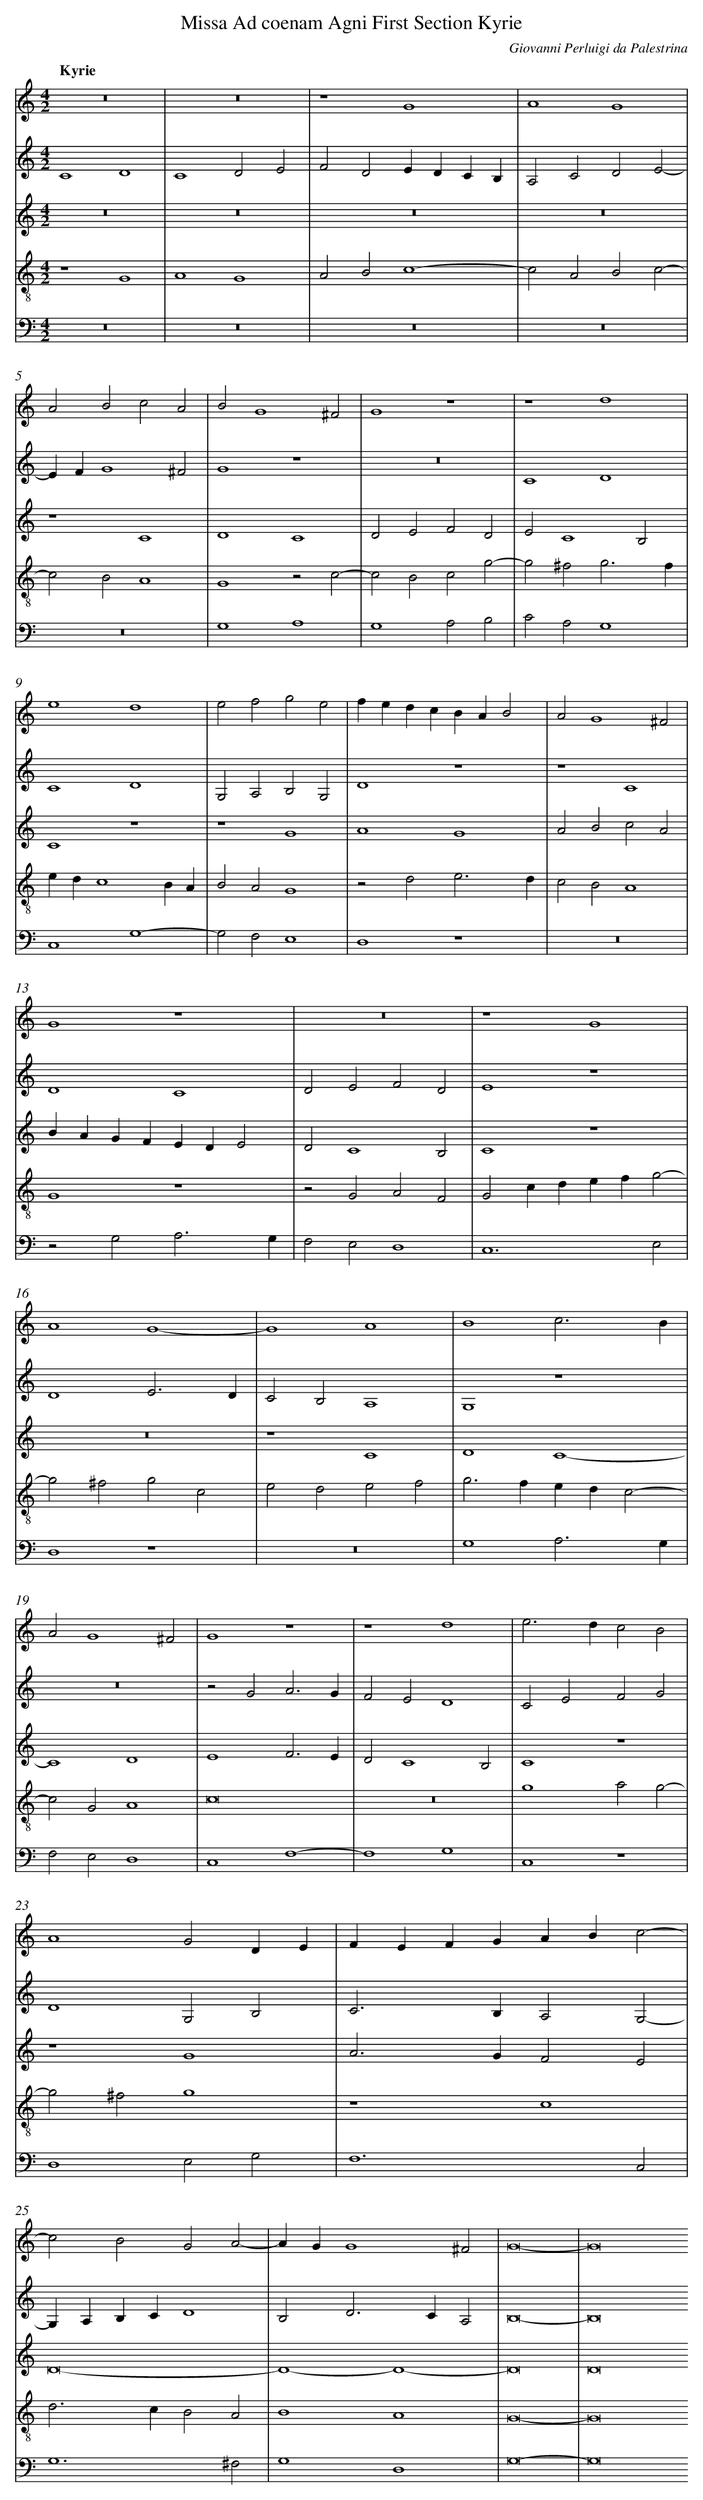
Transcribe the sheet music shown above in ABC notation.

X:1
T: Missa Ad coenam Agni First Section Kyrie
C: Giovanni Perluigi da Palestrina
L: 1/4
M: 4/2
Q: "Kyrie"
V: 1 clef=treble
V: 2 clef=treble
V: 3 clef=treble
V: 4 clef=treble-8
V: 5 clef=bass
K: C
[V:1] z8 |
[V:2] C4D4 |
[V:3] z8 |
[V:4] z4G4 |
[V:5] z8 |
[V:1] z8 |
[V:2] C4D2E2 |
[V:3] z8 |
[V:4] A4G4 |
[V:5] z8 |
[V:1] z4G4 |
[V:2] F2D2EDCB, |
[V:3] z8 |
[V:4] A2B2c4- |
[V:5] z8 |
[V:1] A4G4 |
[V:2] A,2C2D2E2- |
[V:3] z8 |
[V:4] c2A2B2c2- |
[V:5] z8 |
[V:1] A2B2c2A2 |
[V:2] EFG4^F2 |
[V:3] z4C4 |
[V:4] c2B2A4 |
[V:5] z8 |
[V:1] B2G4^F2 |
[V:2] G4z4 |
[V:3] D4C4 |
[V:4] G4z2c2- |
[V:5] G,4A,4 |
[V:1] G4z4 |
[V:2] z8 |
[V:3] D2E2F2D2 |
[V:4] c2B2c2g2- |
[V:5] G,4A,2B,2 |
[V:1] z4d4 |
[V:2] C4D4 |
[V:3] E2C4B,2 |
[V:4] g2^f2g3f |
[V:5] C2A,2G,4 |
[V:1] e4d4 |
[V:2] C4D4 |
[V:3] C4z4 |
[V:4] edc4BA |
[V:5] C,4G,4- |
[V:1] e2f2g2e2 |
[V:2] G,2A,2B,2G,2 |
[V:3] z4G4 |
[V:4] B2A2G4 |
[V:5] G,2F,2E,4 |
[V:1] fedcBAB2 |
[V:2] D4z4 |
[V:3] A4G4 |
[V:4] z2d2e3d |
[V:5] D,4z4 |
[V:1] A2G4^F2 |
[V:2] z4C4 |
[V:3] A2B2c2A2 |
[V:4] c2B2A4 |
[V:5] z8 |
[V:1] G4z4 |
[V:2] D4C4 |
[V:3] BAGFEDE2 |
[V:4] G4z4 |
[V:5] z2G,2A,3G, |
[V:1] z8 |
[V:2] D2E2F2D2 |
[V:3] D2C4B,2 |
[V:4] z2G2A2F2 |
[V:5] F,2E,2D,4 |
[V:1] z4G4 |
[V:2] E4z4 |
[V:3] C4z4 |
[V:4] G2cdefg2- |
[V:5] C,6E,2 |
[V:1] A4G4- |
[V:2] D4E3D |
[V:3] z8 |
[V:4] g2^f2g2c2 |
[V:5] D,4z4 |
[V:1] G4A4 |
[V:2] C2B,2A,4 |
[V:3] z4C4 |
[V:4] e2d2e2f2 |
[V:5] z8 |
[V:1] B4c3B |
[V:2] G,4z4 |
[V:3] D4C4- |
[V:4] g2>f2edc2- |
[V:5] G,4A,3G, |
[V:1] A2G4^F2 |
[V:2] z8 |
[V:3] C4D4 |
[V:4] c2G2A4 |
[V:5] F,2E,2D,4 |
[V:1] G4z4 |
[V:2] z2G2A3G |
[V:3] E4F3E |
[V:4] c8 |
[V:5] C,4F,4- |
[V:1] z4d4 |
[V:2] F2E2D4 |
[V:3] D2C4B,2 |
[V:4] z8 |
[V:5] F,4G,4 |
[V:1] e2>d2c2B2 |
[V:2] C2E2F2G2 |
[V:3] C4z4 |
[V:4] g4a2g2- |
[V:5] C,4z4 |
[V:1] A4G2DE |
[V:2] D4G,2B,2 |
[V:3] z4G4 |
[V:4] g2^f2g4 |
[V:5] D,4E,2G,2 |
[V:1] FEFGABc2- |
[V:2] C2>B,2A,2G,2- |
[V:3] A2>G2F2E2 |
[V:4] z4c4 |
[V:5] F,6C,2 |
[V:1] c2B2G2A2- |
[V:2] G,A,B,CD4 |
[V:3] D8- |
[V:4] d2>c2B2A2 |
[V:5] G,6^F,2 |
[V:1] AGG4^F2 |
[V:2] B,2D2>C2A,2 |
[V:3] D4-D4- |
[V:4] B4A4 |
[V:5] G,4D,4 |
[V:1] G8- |
[V:2] B,8- |
[V:3] D8 |
[V:4] G8- |
[V:5] G,8- |
[V:1] G8
[V:2] B,8
[V:3] D8
[V:4] G8
[V:5] G,8
